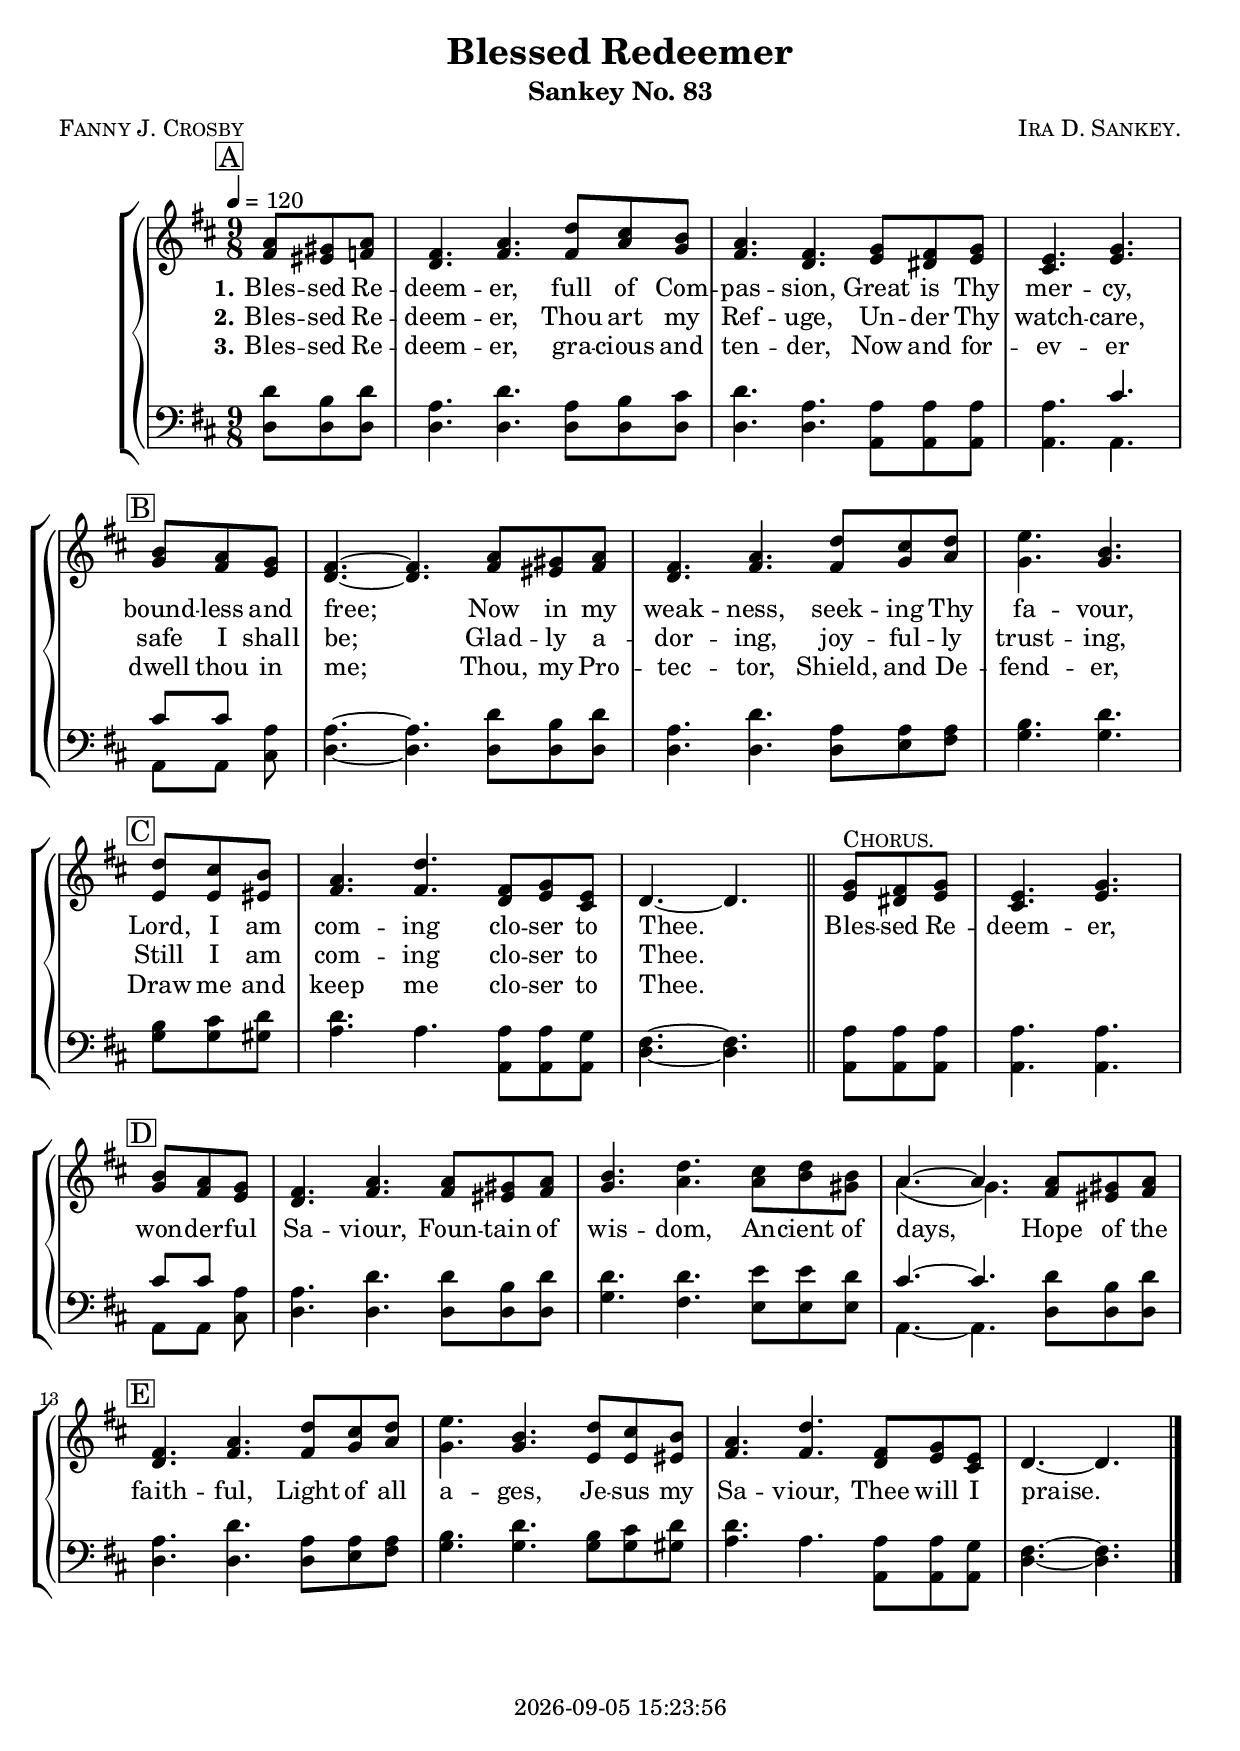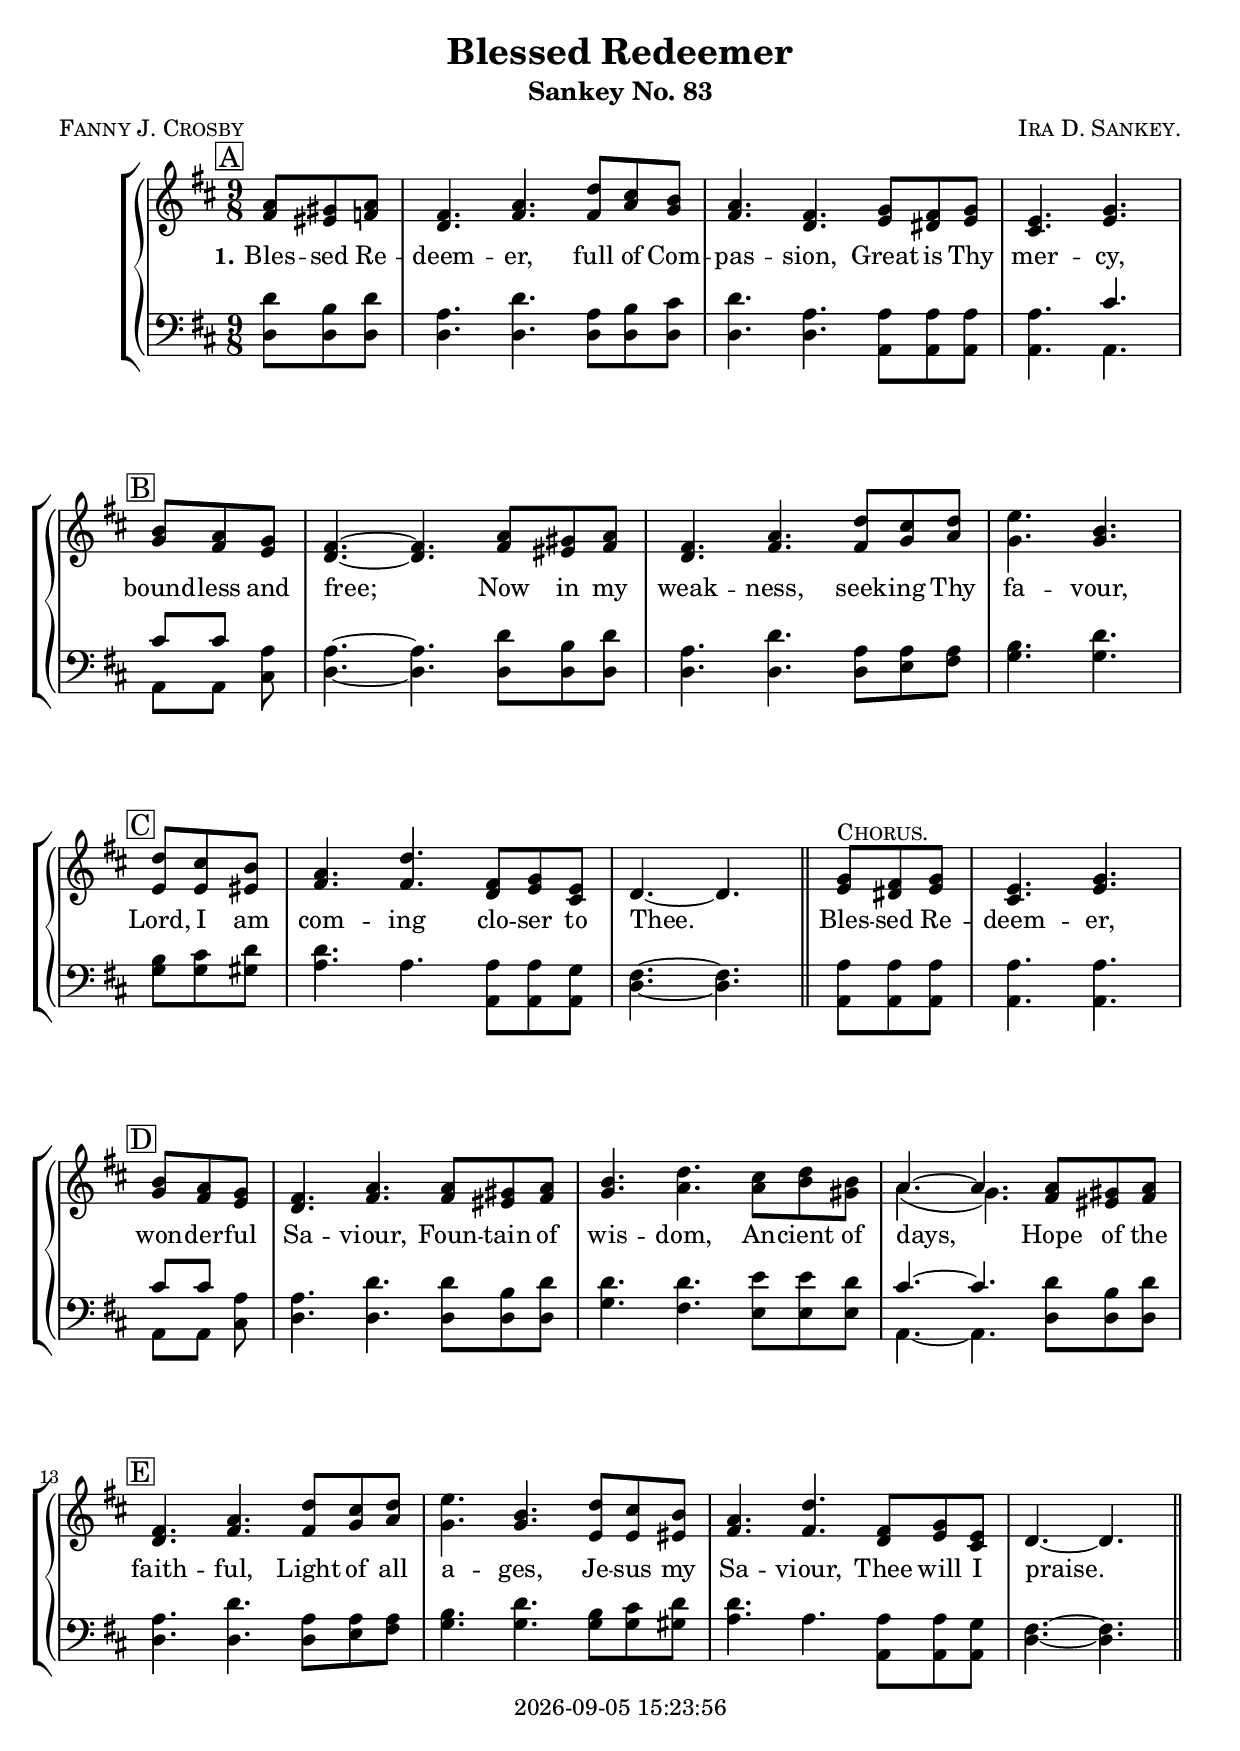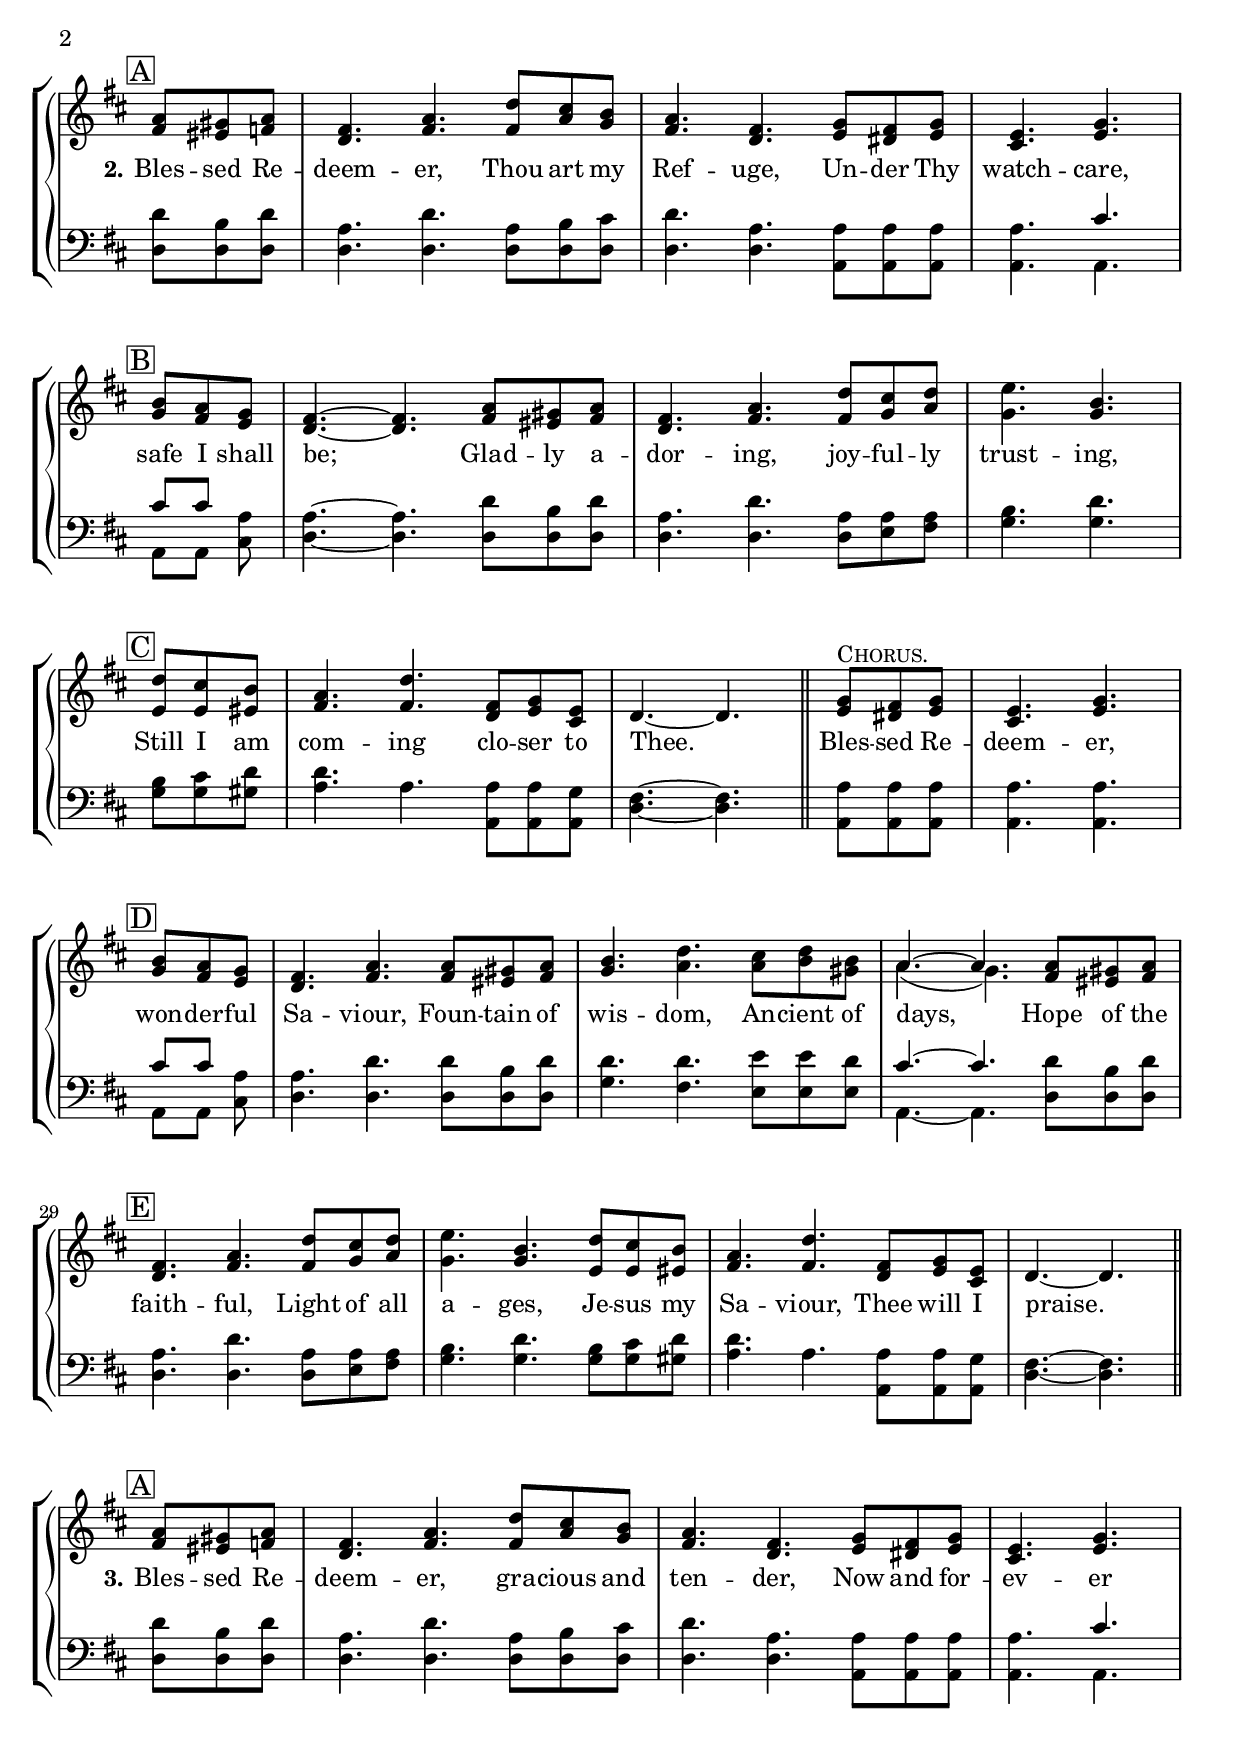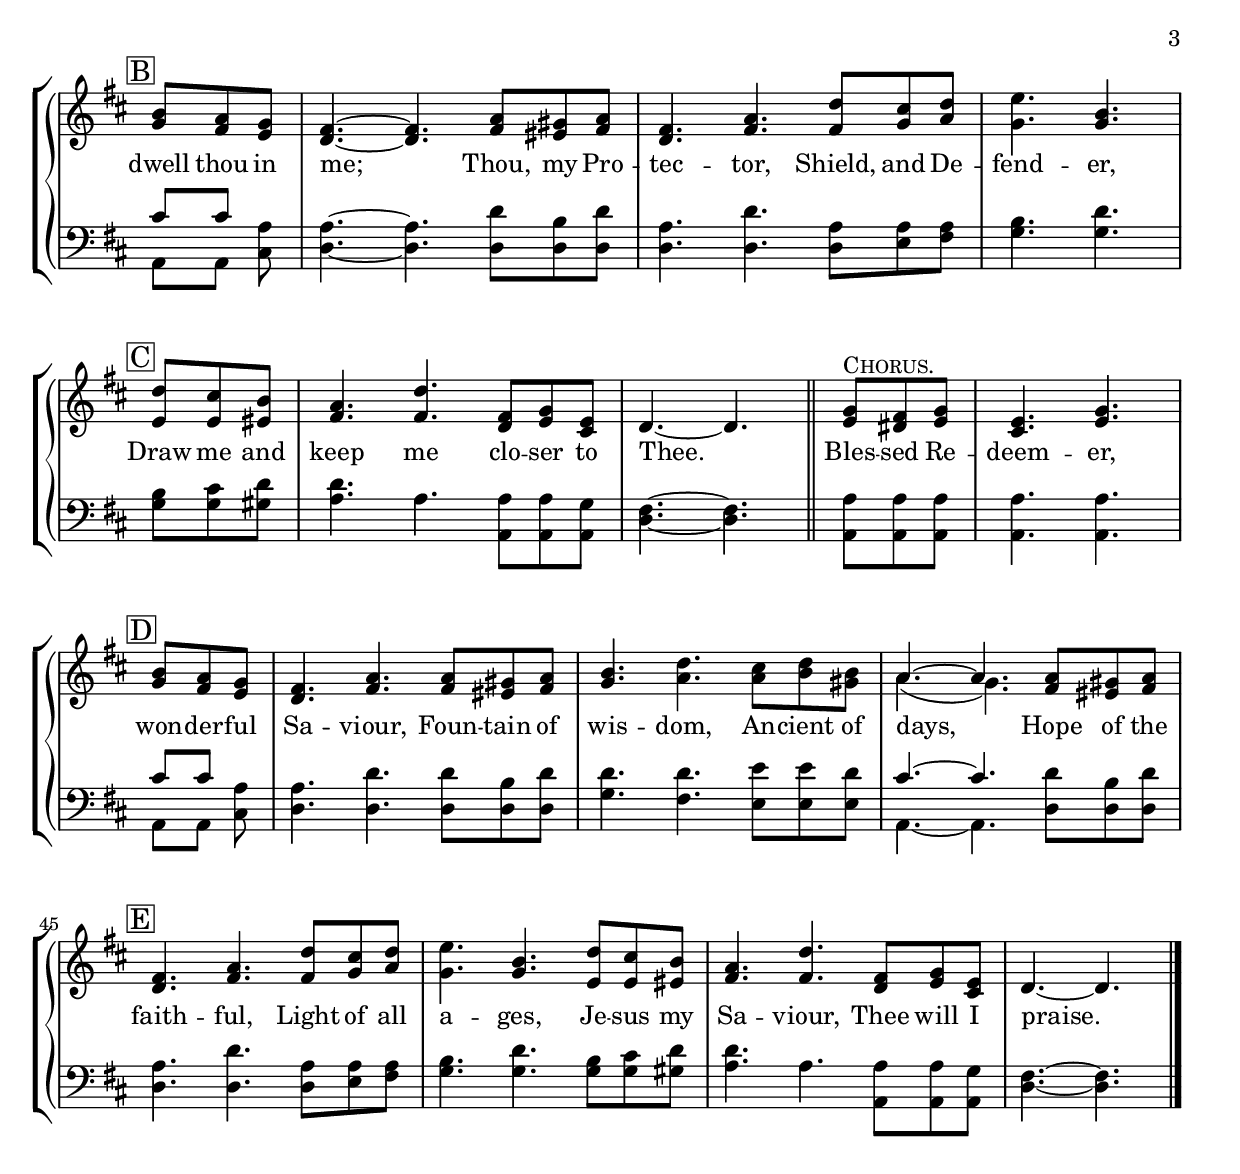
\version "2.22.0"

\include "articulate.ly"

today = #(strftime "%Y-%m-%d %H:%M:%S" (localtime (current-time)))

\header {
% centered at top
%  dedication  = "dedication"
  title       = "Blessed Redeemer"
  subtitle    = "Sankey No. 83"
%  instrument  = "instrument"
  
% arrangement of following lines:
%
%  poet    composer
%  meter   arranger
%  piece       opus

  composer    = \markup\smallCaps "Ira D. Sankey."
%  arranger    = "arranger"
%  opus        = "opus"

  poet        = \markup\smallCaps "Fanny J. Crosby"

% centered at bottom
% tagline     = "tagline" % default lilypond version
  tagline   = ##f
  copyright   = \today
}

% #(set-global-staff-size 16)

global = {
  \key d \major
  \time 9/8
  \tempo 4=120
  \partial 4.
}

RehearsalTrack = {
% \set Score.currentBarNumber = #5
% \mark \markup { \circle "1a" }
  \mark \markup { \box "A" } s4.*9
  \mark \markup { \box "B" } s4.*9
  \mark \markup { \box "C" } s4.*9
  \mark \markup { \box "D" } s4.*10
  \mark \markup { \box "E" } s4.*11
}

TempoTrack = {
  \set Score.tempoHideNote = ##t
  \tempo 4=120
}

soprano = \relative {
  a'8 gis a
  fis4. a d8 cis b
  a4. fis g8 fis g
  e4. g \bar "|" \break \partial 4. b8 a g
  fis4.~4. a8 gis a % B
  fis4. a d8 cis d
  e4. b \bar "|" \break \partial 4. d8 cis b
  a4. d fis,8 g e % C
  d4.~4. \bar "||" \partial 4. g8^\markup\smallCaps Chorus. fis g
  e4. g \bar "|" \break \partial 4. b8 a g
  fis4. a a8 gis a % D
  b4. d cis8 d b
  a4.~4. 8 gis a \break
  fis4. a d8 cis d % E
  e4. b d8 cis b
  a4. d fis,8 g e
  d4.~4.
}

alto = \relative {
  fis'8 eis f
  d4. fis fis8 a g
  fis4. d e8 dis e
  cis4. e g8 fis e
  d4.~4. fis8 eis fis % B
  d4. fis fis8 g a
  g4. g e8 e eis
  fis4. fis d8 e cis % C
  d4.~4. e8 dis e
  cis4. e g8 fis e
  d4. fis fis8 eis fis % D
  g4. a a8 b gis
  a4.(g) fis8 eis fis
  d4. fis fis8 g a % E
  g4. g e8 e eis
  fis4. fis d8 e cis
  d4.~d
}

tenor = \relative {
  d'8 b d
  a4. d a8 b cis
  d4. a a8 a a
  a4. cis cis8 cis a
  a4.~4. d8 b d % B
  a4. d a8 a a
  b4. d b8 cis d
  d4. a a8 a g % C
  fis4.~4. a8 a a
  a4. 4. cis8 cis a
  a4. d d8 b d % D
  d4. 4. e8 e d
  cis4.~4. d8 b d
  a4. d a8 a a % E
  b4. d b8 cis d
  d4. a a8 a g
  fis4.~4.
}

bass= \relative {
  d8 d d
  d4. d4. 8 8 8
  d4. d a8 a a
  a4. a a8 a cis
  d4.~4. 8 8 8 % B
  d4. 4. 8 e fis
  g4. 4. 8 8 gis
  a4. a a,8 a a % C
  d4.~4. a8 a a
  a4. 4. 8 8 cis
  d4. d d8 d d % D
  g4. fis e8 e e
  a,4.~4. d8 d d
  d4. 4. 8 e fis % E
  g4. 4. 8 8 gis
  a4. 4. a,8 a a
  d4.~d
}

chorus = \lyricmode {
  Bles -- sed Re -- deem -- er,
  won -- der -- ful Sa -- viour,
  Foun -- tain of wis -- dom,
  An -- cient of days,
  Hope of the faith -- ful, Light of all a -- ges,
  Je -- sus my Sa -- viour,
  Thee will I praise.
}

wordsOne = \lyricmode {
  \set stanza = "1."
  Bles -- sed Re -- deem -- er, full of Com -- pas -- sion,
  Great is Thy mer -- cy, bound -- less and free;
  Now in my weak -- ness, seek -- ing Thy fa -- vour,
  Lord, I am com -- ing clo -- ser to Thee.
}
  
wordsTwo = \lyricmode {
  \set stanza = "2."
  Bles -- sed Re -- deem -- er, Thou art my Ref -- uge,
  Un -- der Thy watch -- care, safe I shall be;
  Glad -- ly a -- dor -- ing, joy -- ful -- ly trust -- ing,
  Still I am com -- ing clo -- ser to Thee.
}
  
wordsThree = \lyricmode {
  \set stanza = "3."
  Bles -- sed Re -- deem -- er, gra -- cious and ten -- der,
  Now and for -- ev -- er dwell thou in me;
  Thou, my Pro -- tec -- tor, Shield, and De -- fend -- er,
  Draw me and keep me clo -- ser to Thee.
}
  
wordsMidi = \lyricmode {
  \set stanza = "1."
  "Bles" "sed " Re deem "er, " "full " "of " Com pas "sion, "
  "\nGreat " "is " "Thy " mer "cy, " bound "less " "and " "free; "
  "\nNow " "in " "my " weak "ness, " seek "ing " "Thy " fa "vour, "
  "\nLord, " "I " "am " com "ing " clo "ser " "to " "Thee. "
  "\nBles" "sed " Re deem "er, "
  "\nwon" der "ful " Sa "viour, "
  "\nFoun" "tain " "of " wis "dom, "
  "\nAn" "cient " "of " "days, "
  "\nHope " "of " "the " faith "ful, " "Light " "of " "all " a "ges, "
  "\nJe" "sus " "my " Sa "viour, "
  "\nThee " "will " "I " "praise. "

  \set stanza = "2."
  "\nBles" "sed " Re deem "er, " "Thou " "art " "my " Ref "uge, "
  "\nUn" "der " "Thy " watch "care, " "safe " "I " "shall " "be; "
  "\nGlad" "ly " a dor "ing, " joy ful "ly " trust "ing, "
  "\nStill " "I " "am " com "ing " clo "ser " "to " "Thee. "
  "\nBles" "sed " Re deem "er, "
  "\nwon" der "ful " Sa "viour, "
  "\nFoun" "tain " "of " wis "dom, "
  "\nAn" "cient " "of " "days, "
  "\nHope " "of " "the " faith "ful, " "Light " "of " "all " a "ges, "
  "\nJe" "sus " "my " Sa "viour, "
  "\nThee " "will " "I " "praise. "

  \set stanza = "3."
  "\nBles" "sed " Re deem "er, " gra "cious " "and " ten "der, "
  "\nNow " "and " for ev "er " "dwell " "thou " "in " "me; "
  "\nThou, " "my " Pro tec "tor, " "Shield, " "and " De fend "er, "
  "\nDraw " "me " "and " "keep " "me " clo "ser " "to " "Thee. "
  "\nBles" "sed " Re deem "er, "
  "\nwon" der "ful " Sa "viour, "
  "\nFoun" "tain " "of " wis "dom, "
  "\nAn" "cient " "of " "days, "
  "\nHope " "of " "the " faith "ful, " "Light " "of " "all " a "ges, "
  "\nJe" "sus " "my " Sa "viour, "
  "\nThee " "will " "I " "praise. "
}
  
nl = { \bar "||" \break }

\book {
  \bookOutputSuffix "repeat"
  \score {
    \context GrandStaff <<
      <<
        \new ChoirStaff <<
                                  % Joint soprano/alto staff
          \new Staff \with { printPartCombineTexts = ##f }
          <<
            \new Voice \RehearsalTrack
            \new NullVoice = "aligner" \soprano
            \new Voice = "women" \partCombine { \global \soprano \bar "|." } { \global \alto }
            \new Lyrics \lyricsto "aligner" { \wordsOne \chorus }
            \new Lyrics \lyricsto "aligner"   \wordsTwo
            \new Lyrics \lyricsto "aligner"   \wordsThree
          >>
                                  % Joint tenor/bass staff
          \new Staff \with { printPartCombineTexts = ##f }
          <<
            \clef "bass"
            \new Voice = "men" \partCombine { \global \tenor } { \global \bass }
          >>
        >>
      >>
    >>
    \layout {
      indent = 1.5\cm
      \context {
        \Staff \RemoveAllEmptyStaves
      }
    }
  }
}

\book {
  \bookOutputSuffix "single"
  \score {
    \context GrandStaff <<
      <<
        \new ChoirStaff <<
                                  % Joint soprano/alto staff
          \new Staff \with { printPartCombineTexts = ##f }
          <<
            \new Voice {
               \RehearsalTrack
               \RehearsalTrack
               \RehearsalTrack
            }
            \new Voice {
              \TempoTrack
              \TempoTrack
              \TempoTrack
            }
            \new NullVoice = "aligner" { \soprano \soprano \soprano }
            \new Voice = "women" \partCombine { \global \soprano \soprano \soprano \bar "|." }
                                               { \global \alto \nl \alto \nl \alto }
            \new Lyrics \lyricsto "aligner" { \wordsOne   \chorus
                                              \wordsTwo   \chorus
                                              \wordsThree \chorus
                                            }
          >>
                                  % Joint tenor/bass staff
          \new Staff \with { printPartCombineTexts = ##f }
          <<
            \clef "bass"
            \new Voice = "men" \partCombine { \global \tenor \tenor \tenor }
                                            { \global \bass \bass \bass }
          >>
        >>
      >>
    >>
    \layout {
      indent = 1.5\cm
      \context {
        \Staff \RemoveAllEmptyStaves
      }
    }
  }
}

\book {
  \bookOutputSuffix "midi"
  \score {
%    \articulate
    \context GrandStaff <<
      <<
        \new ChoirStaff <<
                                  % Joint soprano/alto staff
          \new Staff \with { printPartCombineTexts = ##f }
          <<
            \new Voice {
              \TempoTrack
              \TempoTrack
              \TempoTrack
            }
            \new NullVoice = "aligner" { \soprano \soprano \soprano }
            \new Voice = "women" \partCombine { \global \soprano \soprano \soprano \bar "|." }
                                               { \global \alto \nl \alto \nl \alto }
            \new Lyrics \lyricsto "aligner" \wordsMidi
          >>
                                  % Joint tenor/bass staff
          \new Staff \with { printPartCombineTexts = ##f }
          <<
            \clef "bass"
            \new Voice = "men" \partCombine { \global \tenor \tenor \tenor }
                                            { \global \bass \bass \bass }
          >>
        >>
      >>
    >>
    \midi {}
  }
}





















